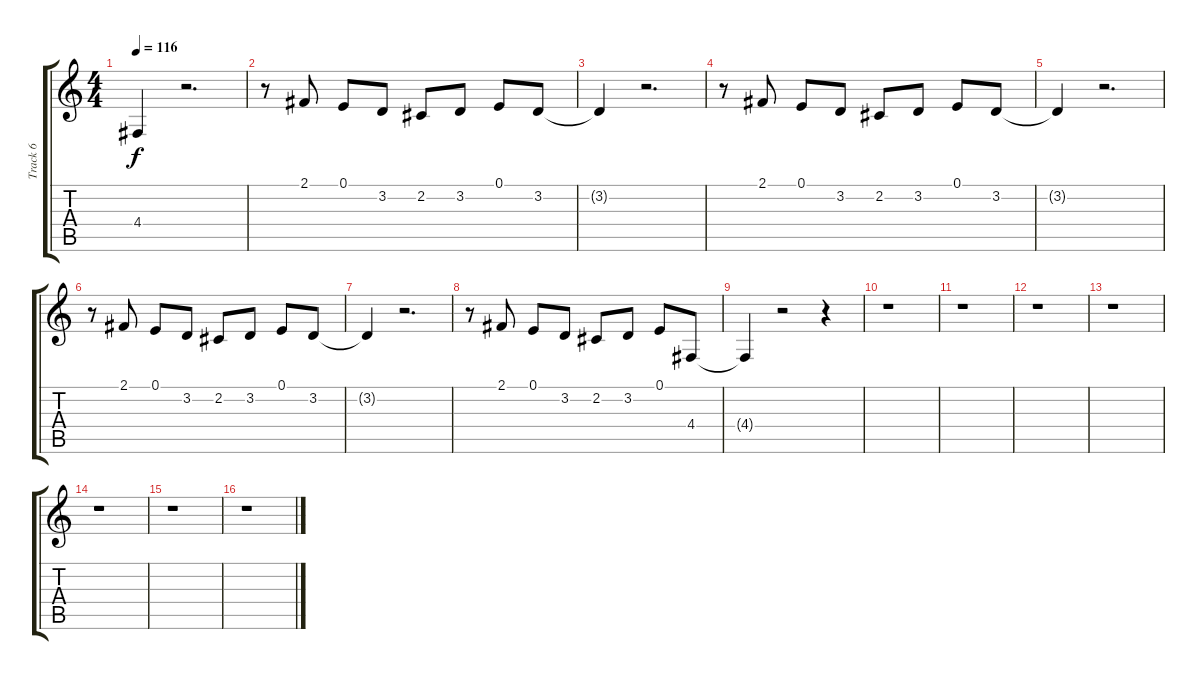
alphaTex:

\track ("Track 6" "Track 6") {instrument clarinet}
\staff {score tabs}
\tuning (E4 B3 G3 D3 A2 E2) {hide}
\ts (4 4)
\tempo 116
\clef g2
\ks c
4.4{t}.4{dy f} r.2{d} |
r.8 2.1.8 0.1.8 3.2.8 2.2.8 3.2.8 0.1.8 3.2.8 |
3.2{t}.4 r.2{d} |
r.8 2.1.8 0.1.8 3.2.8 2.2.8 3.2.8 0.1.8 3.2.8 |
3.2{t}.4 r.2{d} |
r.8 2.1.8 0.1.8 3.2.8 2.2.8 3.2.8 0.1.8 3.2.8 |
3.2{t}.4 r.2{d} |
r.8 2.1.8 0.1.8 3.2.8 2.2.8 3.2.8 0.1.8 4.4.8 |
4.4{t}.4 r.2 r.4 |
r.1 |
r.1 |
r.1 |
r.1 |
r.1 |
r.1 |
r.1
